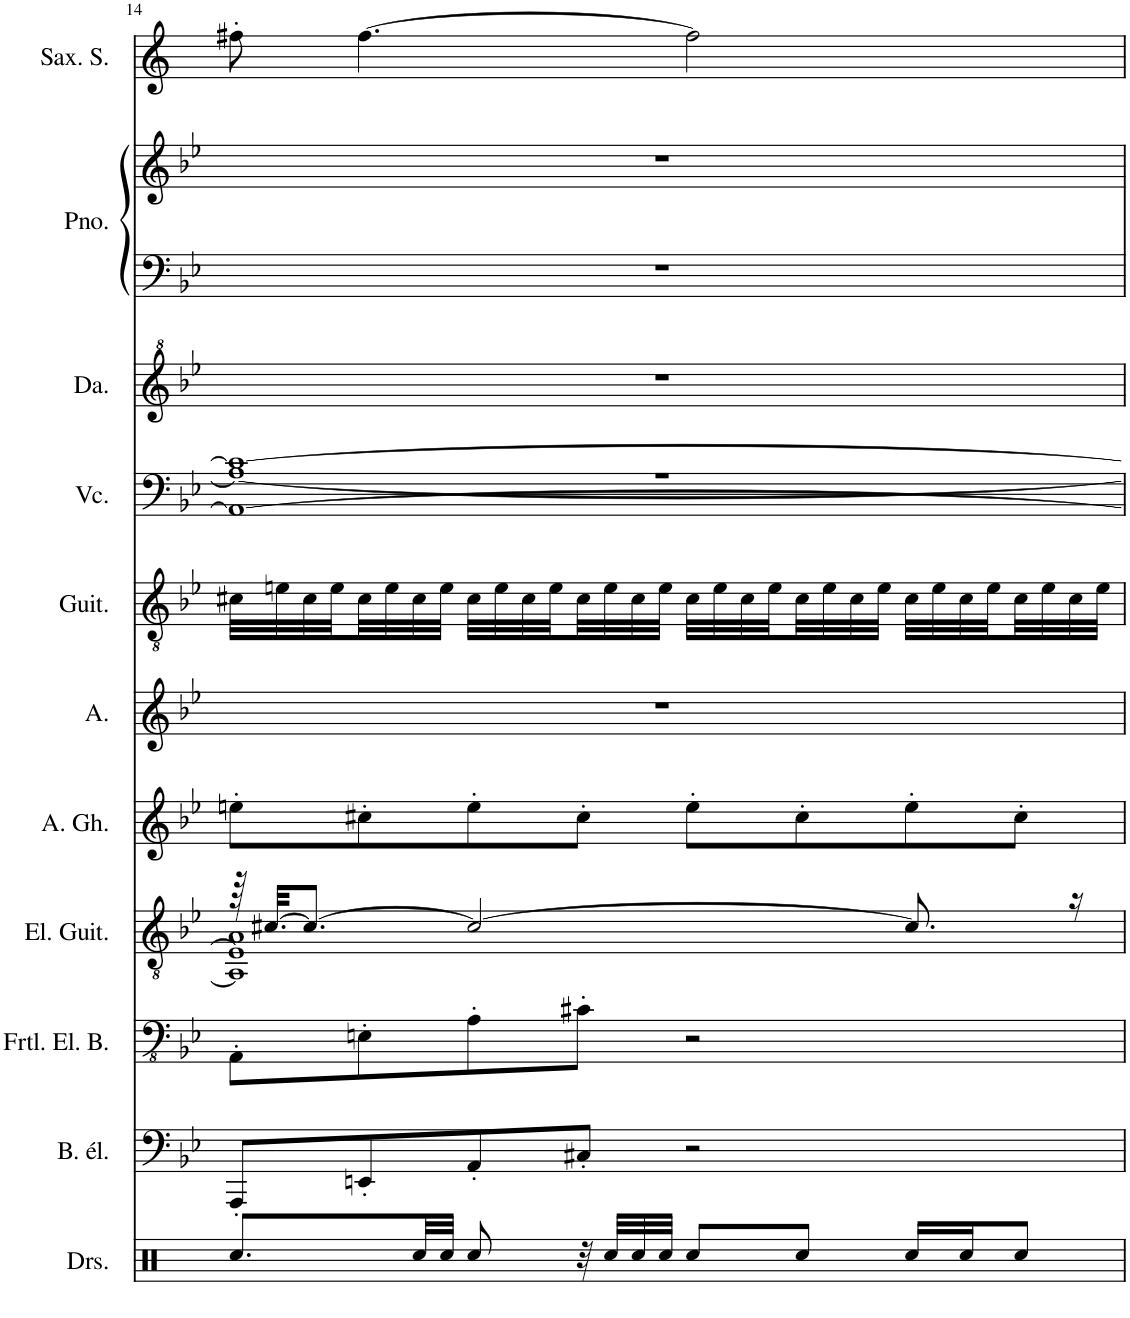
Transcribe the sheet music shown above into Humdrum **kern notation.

**kern	**kern	**kern	**kern	**kern	**kern	**kern	**kern	**kern	**kern	**kern	**kern
*part11	*part10	*part9	*part8	*part7	*part6	*part5	*part4	*part3	*part2	*part2	*part1
*staff12	*staff11	*staff10	*staff9	*staff8	*staff7	*staff6	*staff5	*staff4	*staff3	*staff2	*staff1
*I"Set de batterie	*I"Basse électrique à 5 cordes	*I"Fretless Electric Bass	*I"Electric Guitar	*I"Alto Gemshorn	*I"Chant Alto	*I"Acoustic Guitar	*I"Violoncello	*I"Danso	*I"Piano	*	*I"Saxophone soprano
*	*I'B. él.	*I'Frtl. El. B.	*I'El. Guit.	*I'A. Gh.	*I'A.	*I'Guit.	*I'Vc.	*I'Da.	*I'Pno.	*	*I'Sax. S.
!!LO:PB:g=z
*clefX	*clefF4	*clefFv4	*clefGv2	*clefG2	*clefG2	*clefGv2	*clefF4	*clefG^2	*clefF4	*clefG2	*clefG2
*	*Trd7c12	*	*	*	*	*	*	*	*	*	*Trd1c2
*k[]	*k[b-e-]	*k[b-e-]	*k[b-e-]	*k[b-e-]	*k[b-e-]	*k[b-e-]	*k[b-e-]	*k[b-e-]	*k[b-e-]	*k[b-e-]	*k[]
*M4/4	*M4/4	*M4/4	*M4/4	*M4/4	*M4/4	*M4/4	*M4/4	*M4/4	*M4/4	*M4/4	*M4/4
=14	=14	=14	=14	=14	=14	=14	=14	=14	=14	=14	=14
*	*	*	*^	*	*	*	*^	*	*	*	*
*	*	*	*	*^	*	*	*	*	*^	*	*	*	*
*	*	*	*	*	*^	*	*	*	*	*	*	*	*	*	*
8.Rcc/L	8AAA'/L	8AAA'\L	64r	1A	1E]	1AA]	8een'\L	1r	32c#X\LLL	1r	1A_	1AA_ 1c#_	1r	1r	1r	8ff#X'\
.	.	.	[32.c#X/KKL	.	.	.	.	.	.	.	.	.	.	.	.	.
.	.	.	.	.	.	.	.	.	32en\	.	.	.	.	.	.	.
.	.	.	8.c#/J_	.	.	.	.	.	32c#\	.	.	.	.	.	.	.
.	.	.	.	.	.	.	.	.	32e\	.	.	.	.	.	.	.
.	8EEn'/	8EEn'\	.	.	.	.	8cc#X'\	.	32c#\	.	.	.	.	.	.	[4.ff#\
.	.	.	.	.	.	.	.	.	32e\	.	.	.	.	.	.	.
32Rcc/LL	.	.	.	.	.	.	.	.	32c#\	.	.	.	.	.	.	.
32Rcc/JJJ	.	.	.	.	.	.	.	.	32e\JJJ	.	.	.	.	.	.	.
8Rcc/	8AA'/	8AA'\	2c#/_	.	.	.	8ee'\	.	32c#\LLL	.	.	.	.	.	.	.
.	.	.	.	.	.	.	.	.	32e\	.	.	.	.	.	.	.
.	.	.	.	.	.	.	.	.	32c#\	.	.	.	.	.	.	.
.	.	.	.	.	.	.	.	.	32e\	.	.	.	.	.	.	.
32r	8C#X'/J	8C#X'\J	.	.	.	.	8cc#'\J	.	32c#\	.	.	.	.	.	.	.
32Rcc/LLL	.	.	.	.	.	.	.	.	32e\	.	.	.	.	.	.	.
32Rcc/	.	.	.	.	.	.	.	.	32c#\	.	.	.	.	.	.	.
32Rcc/JJJ	.	.	.	.	.	.	.	.	32e\JJJ	.	.	.	.	.	.	.
8Rcc/L	2r	2r	.	.	.	.	8ee'\L	.	32c#\LLL	.	.	.	.	.	.	2ff#\]
.	.	.	.	.	.	.	.	.	32e\	.	.	.	.	.	.	.
.	.	.	.	.	.	.	.	.	32c#\	.	.	.	.	.	.	.
.	.	.	.	.	.	.	.	.	32e\	.	.	.	.	.	.	.
8Rcc/J	.	.	.	.	.	.	8cc#'\	.	32c#\	.	.	.	.	.	.	.
.	.	.	.	.	.	.	.	.	32e\	.	.	.	.	.	.	.
.	.	.	.	.	.	.	.	.	32c#\	.	.	.	.	.	.	.
.	.	.	.	.	.	.	.	.	32e\JJJ	.	.	.	.	.	.	.
16Rcc/LL	.	.	8.c#/]	.	.	.	8ee'\	.	32c#\LLL	.	.	.	.	.	.	.
.	.	.	.	.	.	.	.	.	32e\	.	.	.	.	.	.	.
16Rcc/J	.	.	.	.	.	.	.	.	32c#\	.	.	.	.	.	.	.
.	.	.	.	.	.	.	.	.	32e\	.	.	.	.	.	.	.
8Rcc/J	.	.	.	.	.	.	8cc#'\J	.	32c#\	.	.	.	.	.	.	.
.	.	.	.	.	.	.	.	.	32e\	.	.	.	.	.	.	.
.	.	.	16r	.	.	.	.	.	32c#\	.	.	.	.	.	.	.
.	.	.	.	.	.	.	.	.	32e\JJJ	.	.	.	.	.	.	.
*	*	*	*v	*v	*v	*v	*	*	*	*v	*v	*v	*	*	*	*
=	=	=	=	=	=	=	=	=	=	=	=
*-	*-	*-	*-	*-	*-	*-	*-	*-	*-	*-	*-
